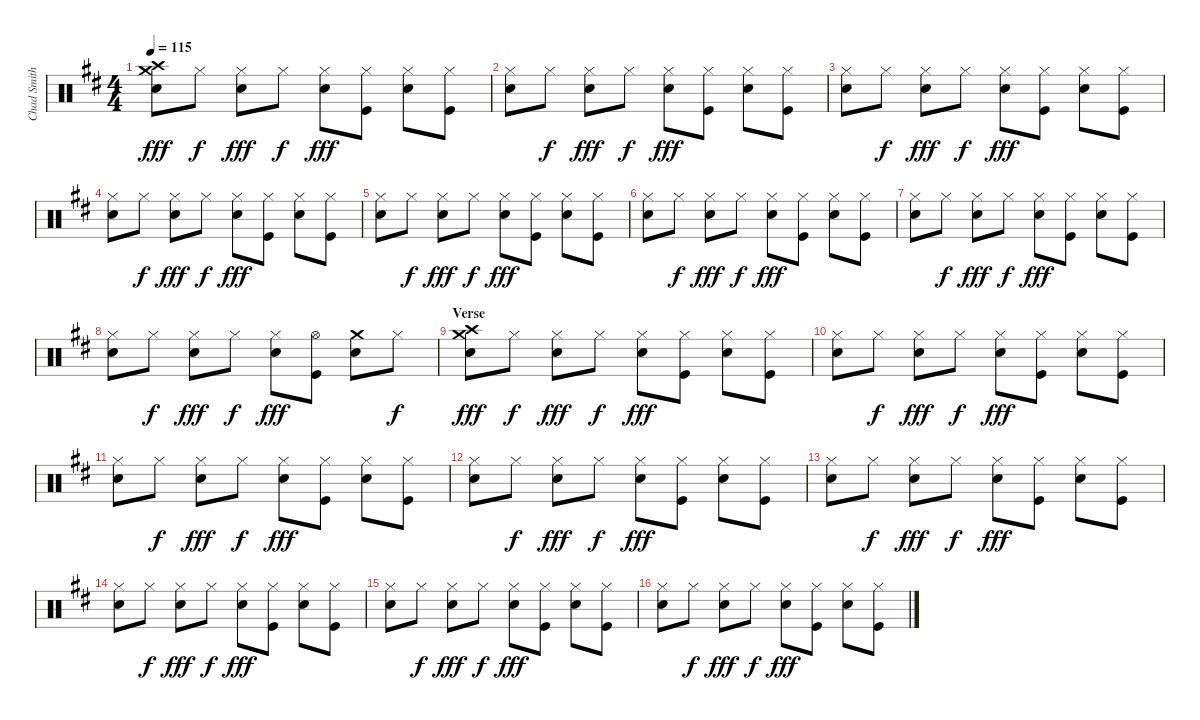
\track ("Chad Smith" "Chad Smith") {instrument percussion}
\staff {score}
\articulation defaults
\ts (4 4)
\tempo 115
\clef neutral
\ks d
("Electric Snare (hit)" "Crash high (hit)" "Crash medium (hit)").8{dy fff} "Hi-Hat (closed)".8{dy f} ("Electric Snare (hit)" "Hi-Hat (closed)").8{dy fff} "Hi-Hat (closed)".8{dy f} ("Electric Snare (hit)" "Hi-Hat (closed)").8{dy fff} ("Kick (hit)" "Hi-Hat (closed)").8 ("Electric Snare (hit)" "Hi-Hat (closed)").8 ("Kick (hit)" "Hi-Hat (closed)").8 |
("Electric Snare (hit)" "Hi-Hat (closed)").8 "Hi-Hat (closed)".8{dy f} ("Electric Snare (hit)" "Hi-Hat (closed)").8{dy fff} "Hi-Hat (closed)".8{dy f} ("Electric Snare (hit)" "Hi-Hat (closed)").8{dy fff} ("Kick (hit)" "Hi-Hat (closed)").8 ("Electric Snare (hit)" "Hi-Hat (closed)").8 ("Kick (hit)" "Hi-Hat (closed)").8 |
("Electric Snare (hit)" "Hi-Hat (closed)").8 "Hi-Hat (closed)".8{dy f} ("Electric Snare (hit)" "Hi-Hat (closed)").8{dy fff} "Hi-Hat (closed)".8{dy f} ("Electric Snare (hit)" "Hi-Hat (closed)").8{dy fff} ("Kick (hit)" "Hi-Hat (closed)").8 ("Electric Snare (hit)" "Hi-Hat (closed)").8 ("Kick (hit)" "Hi-Hat (closed)").8 |
("Electric Snare (hit)" "Hi-Hat (closed)").8 "Hi-Hat (closed)".8{dy f} ("Electric Snare (hit)" "Hi-Hat (closed)").8{dy fff} "Hi-Hat (closed)".8{dy f} ("Electric Snare (hit)" "Hi-Hat (closed)").8{dy fff} ("Kick (hit)" "Hi-Hat (closed)").8 ("Electric Snare (hit)" "Hi-Hat (closed)").8 ("Kick (hit)" "Hi-Hat (closed)").8 |
("Electric Snare (hit)" "Hi-Hat (closed)").8 "Hi-Hat (closed)".8{dy f} ("Electric Snare (hit)" "Hi-Hat (closed)").8{dy fff} "Hi-Hat (closed)".8{dy f} ("Electric Snare (hit)" "Hi-Hat (closed)").8{dy fff} ("Kick (hit)" "Hi-Hat (closed)").8 ("Electric Snare (hit)" "Hi-Hat (closed)").8 ("Kick (hit)" "Hi-Hat (closed)").8 |
("Electric Snare (hit)" "Hi-Hat (closed)").8 "Hi-Hat (closed)".8{dy f} ("Electric Snare (hit)" "Hi-Hat (closed)").8{dy fff} "Hi-Hat (closed)".8{dy f} ("Electric Snare (hit)" "Hi-Hat (closed)").8{dy fff} ("Kick (hit)" "Hi-Hat (closed)").8 ("Electric Snare (hit)" "Hi-Hat (closed)").8 ("Kick (hit)" "Hi-Hat (closed)").8 |
("Electric Snare (hit)" "Hi-Hat (closed)").8 "Hi-Hat (closed)".8{dy f} ("Electric Snare (hit)" "Hi-Hat (closed)").8{dy fff} "Hi-Hat (closed)".8{dy f} ("Electric Snare (hit)" "Hi-Hat (closed)").8{dy fff} ("Kick (hit)" "Hi-Hat (closed)").8 ("Electric Snare (hit)" "Hi-Hat (closed)").8 ("Kick (hit)" "Hi-Hat (closed)").8 |
("Electric Snare (hit)" "Hi-Hat (closed)").8 "Hi-Hat (closed)".8{dy f} ("Electric Snare (hit)" "Hi-Hat (closed)").8{dy fff} "Hi-Hat (closed)".8{dy f} ("Electric Snare (hit)" "Hi-Hat (closed)").8{dy fff} ("Kick (hit)" "Hi-Hat (open)").8 ("Electric Snare (hit)" "Crash medium (hit)").8 "Hi-Hat (closed)".8{dy f} |
\section ("" "Verse")
("Electric Snare (hit)" "Crash high (hit)" "Crash medium (hit)").8{dy fff} "Hi-Hat (closed)".8{dy f} ("Electric Snare (hit)" "Hi-Hat (closed)").8{dy fff} "Hi-Hat (closed)".8{dy f} ("Electric Snare (hit)" "Hi-Hat (closed)").8{dy fff} ("Kick (hit)" "Hi-Hat (closed)").8 ("Electric Snare (hit)" "Hi-Hat (closed)").8 ("Kick (hit)" "Hi-Hat (closed)").8 |
("Electric Snare (hit)" "Hi-Hat (closed)").8 "Hi-Hat (closed)".8{dy f} ("Electric Snare (hit)" "Hi-Hat (closed)").8{dy fff} "Hi-Hat (closed)".8{dy f} ("Electric Snare (hit)" "Hi-Hat (closed)").8{dy fff} ("Kick (hit)" "Hi-Hat (closed)").8 ("Electric Snare (hit)" "Hi-Hat (closed)").8 ("Kick (hit)" "Hi-Hat (closed)").8 |
("Electric Snare (hit)" "Hi-Hat (closed)").8 "Hi-Hat (closed)".8{dy f} ("Electric Snare (hit)" "Hi-Hat (closed)").8{dy fff} "Hi-Hat (closed)".8{dy f} ("Electric Snare (hit)" "Hi-Hat (closed)").8{dy fff} ("Kick (hit)" "Hi-Hat (closed)").8 ("Electric Snare (hit)" "Hi-Hat (closed)").8 ("Kick (hit)" "Hi-Hat (closed)").8 |
("Electric Snare (hit)" "Hi-Hat (closed)").8 "Hi-Hat (closed)".8{dy f} ("Electric Snare (hit)" "Hi-Hat (closed)").8{dy fff} "Hi-Hat (closed)".8{dy f} ("Electric Snare (hit)" "Hi-Hat (closed)").8{dy fff} ("Kick (hit)" "Hi-Hat (closed)").8 ("Electric Snare (hit)" "Hi-Hat (closed)").8 ("Kick (hit)" "Hi-Hat (closed)").8 |
("Electric Snare (hit)" "Hi-Hat (closed)").8 "Hi-Hat (closed)".8{dy f} ("Electric Snare (hit)" "Hi-Hat (closed)").8{dy fff} "Hi-Hat (closed)".8{dy f} ("Electric Snare (hit)" "Hi-Hat (closed)").8{dy fff} ("Kick (hit)" "Hi-Hat (closed)").8 ("Electric Snare (hit)" "Hi-Hat (closed)").8 ("Kick (hit)" "Hi-Hat (closed)").8 |
("Electric Snare (hit)" "Hi-Hat (closed)").8 "Hi-Hat (closed)".8{dy f} ("Electric Snare (hit)" "Hi-Hat (closed)").8{dy fff} "Hi-Hat (closed)".8{dy f} ("Electric Snare (hit)" "Hi-Hat (closed)").8{dy fff} ("Kick (hit)" "Hi-Hat (closed)").8 ("Electric Snare (hit)" "Hi-Hat (closed)").8 ("Kick (hit)" "Hi-Hat (closed)").8 |
("Electric Snare (hit)" "Hi-Hat (closed)").8 "Hi-Hat (closed)".8{dy f} ("Electric Snare (hit)" "Hi-Hat (closed)").8{dy fff} "Hi-Hat (closed)".8{dy f} ("Electric Snare (hit)" "Hi-Hat (closed)").8{dy fff} ("Kick (hit)" "Hi-Hat (closed)").8 ("Electric Snare (hit)" "Hi-Hat (closed)").8 ("Kick (hit)" "Hi-Hat (closed)").8 |
("Electric Snare (hit)" "Hi-Hat (closed)").8 "Hi-Hat (closed)".8{dy f} ("Electric Snare (hit)" "Hi-Hat (closed)").8{dy fff} "Hi-Hat (closed)".8{dy f} ("Electric Snare (hit)" "Hi-Hat (closed)").8{dy fff} ("Kick (hit)" "Hi-Hat (closed)").8 ("Electric Snare (hit)" "Hi-Hat (closed)").8 ("Kick (hit)" "Hi-Hat (closed)").8
